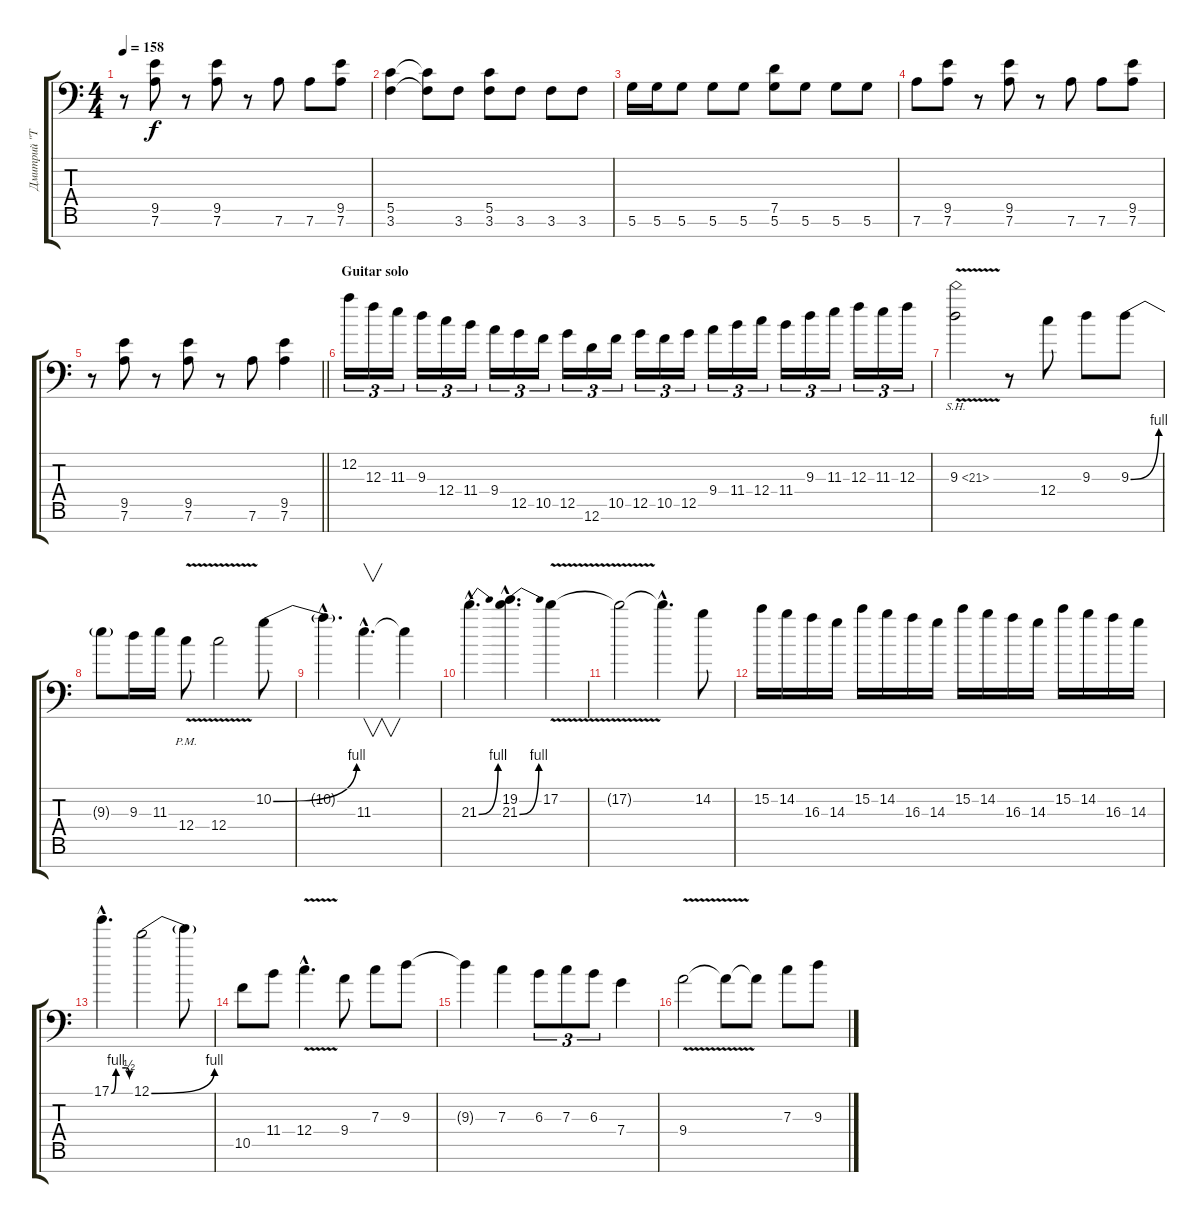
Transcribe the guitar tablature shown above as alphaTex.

\track ("Дмитрий \"Terris\" Процко" "Дмитрий \"T") {instrument acousticguitarsteel}
\staff {score tabs}
\tuning (D4 A3 F3 C3 G2 D2 A1) {hide}
\ts (4 4)
\tempo 158
\clef f4
\ks c
r.8{dy f} (9.5 7.6).8 r.8 (9.5 7.6).8 r.8 7.6.8 7.6.8 (9.5 7.6).8 |
(5.5 3.6).4 (5.5{t} 3.6{t}).8 3.6.8 (5.5 3.6).8 3.6.8 3.6.8 3.6.8 |
5.6.16 5.6.16 5.6.8 5.6.8 5.6.8 (7.5 5.6).8 5.6.8 5.6.8 5.6.8 |
7.6.8 (9.5 7.6).8 r.8 (9.5 7.6).8 r.8 7.6.8 7.6.8 (9.5 7.6).8 |
\barLineRight lightlight
r.8 (9.5 7.6).8 r.8 (9.5 7.6).8 r.8 7.6.8 (9.5 7.6).4 |
\section ("" "Guitar solo")
12.2.16{tu (3 2)} 12.3.16{tu (3 2)} 11.3.16{tu (3 2)} 9.3.16{tu (3 2)} 12.4.16{tu (3 2)} 11.4.16{tu (3 2)} 9.4.16{tu (3 2)} 12.5.16{tu (3 2)} 10.5.16{tu (3 2)} 12.5.16{tu (3 2)} 12.6.16{tu (3 2)} 10.5.16{tu (3 2)} 12.5.16{tu (3 2)} 10.5.16{tu (3 2)} 12.5.16{tu (3 2)} 9.4.16{tu (3 2)} 11.4.16{tu (3 2)} 12.4.16{tu (3 2)} 11.4.16{tu (3 2)} 9.3.16{tu (3 2)} 11.3.16{tu (3 2)} 12.3.16{tu (3 2)} 11.3.16{tu (3 2)} 12.3.16{tu (3 2)} |
9.3{sh 12 v}.2{instrument guitarharmonics} r.8{instrument overdrivenguitar} 12.4.8 9.3.8 9.3{be (bend 0 0 60 4)}.8 |
9.3{t}.8 9.3.16 11.3.16 12.4{v pm}.8{instrument guitarharmonics} 12.4{v}.2 10.2{be (bend 0 0 60 4)}.8 |
10.2{hac t}.4{d} 11.3{hac}.4{v d instrument overdrivenguitar} 11.3{t}.4 |
21.3{be (bend 0 0 60 4) hac}.4{d} (19.2{hac} 21.3{be (bend 0 0 60 4) hac}).4{d} 17.2{v}.4 |
17.2{t}.2 17.2{hac t}.4{d} 14.2.8 |
15.2.16 14.2.16 16.3.16 14.3.16 15.2.16 14.2.16 16.3.16 14.3.16 15.2.16 14.2.16 16.3.16 14.3.16 15.2.16 14.2.16 16.3.16 14.3.16 |
17.1{be (custom 0 0 15 4 47 4 58 2 60 2) hac}.4{d} 12.1{be (bend 0 0 60 4)}.2 12.1{t}.8 |
10.5.8 11.4.8 12.4{v hac}.4{d} 9.4.8 7.3.8 9.3.8 |
9.3{t}.4 7.3.4 6.3.8{tu (3 2)} 7.3.8{tu (3 2)} 6.3.8{tu (3 2)} 7.4.4 |
9.4{v}.2 9.4{t}.8 9.4{t}.8 7.3.8 9.3.8
